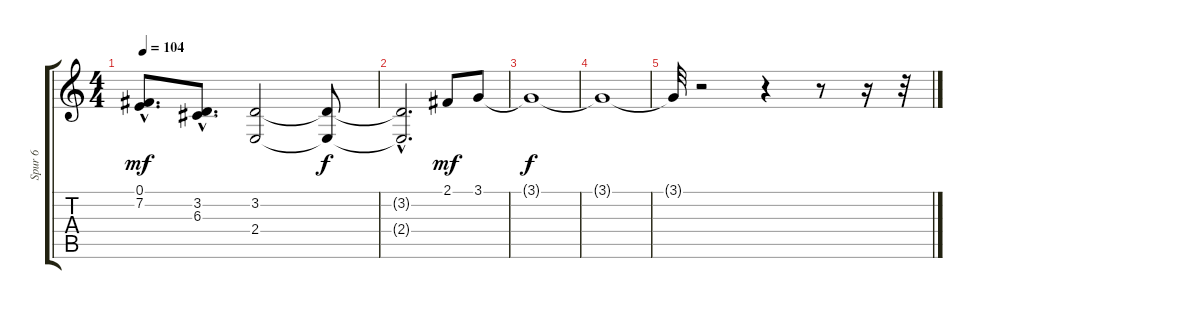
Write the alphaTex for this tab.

\track ("Spur 6" "Spur 6") {instrument electricgrandpiano}
\staff {score tabs}
\tuning (E4 B3 G3 D3 A2 E2) {hide}
\ts (4 4)
\tempo 104
\clef g2
\ks c
(0.1{hac} 7.2{hac}).8{d dy mf} (3.2{hac} 6.3{hac}).8{d} (3.2 2.4).2 (3.2{t} 2.4{t}).8{dy f} |
(3.2{hac t} 2.4{hac t}).2{d} 2.1.8{dy mf} 3.1.8 |
3.1{t}.1{dy f} |
3.1{t}.1 |
3.1{t}.32 r.2 r.4 r.8 r.16 r.32
